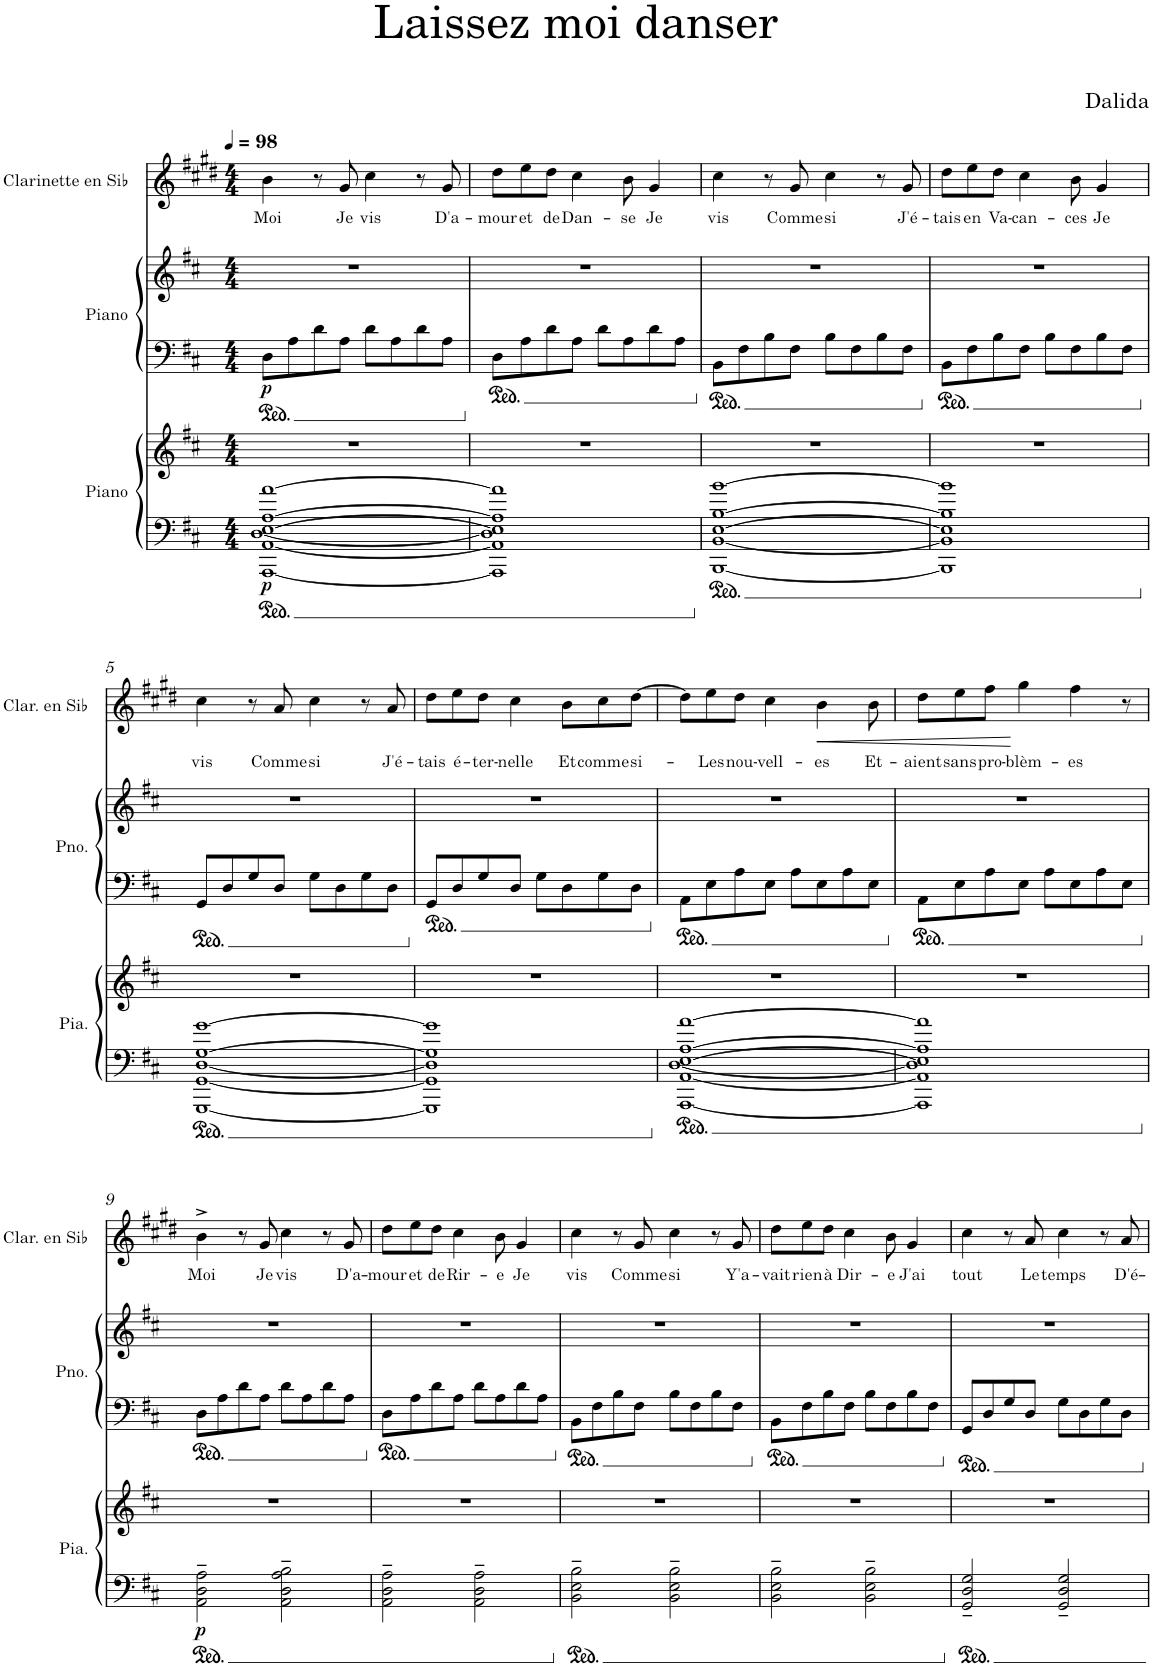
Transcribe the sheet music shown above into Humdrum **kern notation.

**kern	**kern	**dynam	**kern	**kern	**dynam	**kern	**text	**dynam
*part3	*part3	*part3	*part2	*part2	*part2	*part1	*part1	*part1
*staff5	*staff4	*staff4/5	*staff3	*staff2	*staff2/3	*staff1	*staff1	*staff1
*I"Piano	*	*	*I"Piano	*	*	*I"Clarinette en Sib	*	*
*I'Pia.	*	*	*I'Pno.	*	*	*I'Clar. en Sib	*	*
*clefF4	*clefG2	*	*clefF4	*clefG2	*	*clefG2	*	*
*	*	*	*	*	*	*Trd1c2	*	*
*k[f#c#]	*k[f#c#]	*	*k[f#c#]	*k[f#c#]	*	*k[f#c#g#d#]	*	*
*M4/4	*M4/4	*	*M4/4	*M4/4	*	*M4/4	*	*
*MM98	*MM98	*	*MM98	*MM98	*	*MM98	*	*
=1	=1	=1	=1	=1	=1	=1	=1	=1
!	!	!LO:DY:b=2	!	!	!LO:DY:b=2	!	!LO:LY:b	!
[1AAA [1AA [1D [1E [1A [1a	1r	p	8D\L	1r	p	4b\	Moi	.
.	.	.	8A\	.	.	.	.	.
.	.	.	8d\	.	.	8r	.	.
!	!	!	!	!	!	!	!LO:LY:b	!
.	.	.	8A\J	.	.	8g#/	Je	.
!	!	!	!	!	!	!	!LO:LY:b	!
.	.	.	8d\L	.	.	4cc#\	vis	.
.	.	.	8A\	.	.	.	.	.
.	.	.	8d\	.	.	8r	.	.
!	!	!	!	!	!	!	!LO:LY:b	!
.	.	.	8A\J	.	.	8g#/	D'a-	.
=2	=2	=2	=2	=2	=2	=2	=2	=2
!	!	!	!	!	!	!	!LO:LY:b	!
1AAA] 1AA] 1D] 1E] 1A] 1a]	1r	.	8D\L	1r	.	8dd#\L	-mour	.
!	!	!	!	!	!	!	!LO:LY:b	!
.	.	.	8A\	.	.	8ee\	et	.
!	!	!	!	!	!	!	!LO:LY:b	!
.	.	.	8d\	.	.	8dd#\J	de	.
!	!	!	!	!	!	!	!LO:LY:b	!
.	.	.	8A\J	.	.	4cc#\	Dan-	.
.	.	.	8d\L	.	.	.	.	.
!	!	!	!	!	!	!	!LO:LY:b	!
.	.	.	8A\	.	.	8b\	-se	.
!	!	!	!	!	!	!	!LO:LY:b	!
.	.	.	8d\	.	.	4g#/	Je	.
.	.	.	8A\J	.	.	.	.	.
=3	=3	=3	=3	=3	=3	=3	=3	=3
!	!	!	!	!	!	!	!LO:LY:b	!
[1BBB [1BB [1E [1B [1b	1r	.	8BB\L	1r	.	4cc#\	vis	.
.	.	.	8F#\	.	.	.	.	.
.	.	.	8B\	.	.	8r	.	.
!	!	!	!	!	!	!	!LO:LY:b	!
.	.	.	8F#\J	.	.	8g#/	Comme	.
!	!	!	!	!	!	!	!LO:LY:b	!
.	.	.	8B\L	.	.	4cc#\	si	.
.	.	.	8F#\	.	.	.	.	.
.	.	.	8B\	.	.	8r	.	.
!	!	!	!	!	!	!	!LO:LY:b	!
.	.	.	8F#\J	.	.	8g#/	J'é-	.
=4	=4	=4	=4	=4	=4	=4	=4	=4
!	!	!	!	!	!	!	!LO:LY:b	!
1BBB] 1BB] 1E] 1B] 1b]	1r	.	8BB\L	1r	.	8dd#\L	tais	.
!	!	!	!	!	!	!	!LO:LY:b	!
.	.	.	8F#\	.	.	8ee\	en	.
!	!	!	!	!	!	!	!LO:LY:b	!
.	.	.	8B\	.	.	8dd#\J	Va-	.
!	!	!	!	!	!	!	!LO:LY:b	!
.	.	.	8F#\J	.	.	4cc#\	-can-	.
.	.	.	8B\L	.	.	.	.	.
!	!	!	!	!	!	!	!LO:LY:b	!
.	.	.	8F#\	.	.	8b\	-ces	.
!	!	!	!	!	!	!	!LO:LY:b	!
.	.	.	8B\	.	.	4g#/	Je	.
.	.	.	8F#\J	.	.	.	.	.
!!LO:LB:g=z
=5	=5	=5	=5	=5	=5	=5	=5	=5
!	!	!	!	!	!	!	!LO:LY:b	!
[1GGG [1GG [1D [1G [1g	1r	.	8GG/L	1r	.	4cc#\	vis	.
.	.	.	8D/	.	.	.	.	.
.	.	.	8G/	.	.	8r	.	.
!	!	!	!	!	!	!	!LO:LY:b	!
.	.	.	8D/J	.	.	8a/	Comme	.
!	!	!	!	!	!	!	!LO:LY:b	!
.	.	.	8G\L	.	.	4cc#\	si	.
.	.	.	8D\	.	.	.	.	.
.	.	.	8G\	.	.	8r	.	.
!	!	!	!	!	!	!	!LO:LY:b	!
.	.	.	8D\J	.	.	8a/	J'é-	.
=6	=6	=6	=6	=6	=6	=6	=6	=6
!	!	!	!	!	!	!	!LO:LY:b	!
1GGG] 1GG] 1D] 1G] 1g]	1r	.	8GG/L	1r	.	8dd#\L	-tais	.
!	!	!	!	!	!	!	!LO:LY:b	!
.	.	.	8D/	.	.	8ee\	é-	.
!	!	!	!	!	!	!	!LO:LY:b	!
.	.	.	8G/	.	.	8dd#\J	-ter-	.
!	!	!	!	!	!	!	!LO:LY:b	!
.	.	.	8D/J	.	.	4cc#\	-nelle	.
.	.	.	8G\L	.	.	.	.	.
!	!	!	!	!	!	!	!LO:LY:b	!
.	.	.	8D\	.	.	8b\L	Et	.
!	!	!	!	!	!	!	!LO:LY:b	!
.	.	.	8G\	.	.	8cc#\	comme	.
!	!	!	!	!	!	!	!LO:LY:b	!
.	.	.	8D\J	.	.	[8dd#\J	si-	.
=7	=7	=7	=7	=7	=7	=7	=7	=7
[1AAA [1AA [1D [1E [1A [1a	1r	.	8AA\L	1r	.	8dd#\L]	.	.
!	!	!	!	!	!	!	!LO:LY:b	!
.	.	.	8E\	.	.	8ee\	Les	.
!	!	!	!	!	!	!	!LO:LY:b	!
.	.	.	8A\	.	.	8dd#\J	nou-	.
!	!	!	!	!	!	!	!LO:LY:b	!
.	.	.	8E\J	.	.	4cc#\	-vell-	.
.	.	.	8A\L	.	.	.	.	.
!	!	!	!	!	!	!	!LO:LY:b	!LO:HP:b
.	.	.	8E\	.	.	4b\	-es	<
.	.	.	8A\	.	.	.	.	.
!	!	!	!	!	!	!	!LO:LY:b	!
.	.	.	8E\J	.	.	8b\	Et-	.
=8	=8	=8	=8	=8	=8	=8	=8	=8
!	!	!	!	!	!	!	!LO:LY:b	!
1AAA] 1AA] 1D] 1E] 1A] 1a]	1r	.	8AA\L	1r	.	8dd#\L	-aient	.
!	!	!	!	!	!	!	!LO:LY:b	!
.	.	.	8E\	.	.	8ee\	sans	.
!	!	!	!	!	!	!	!LO:LY:b	!
.	.	.	8A\	.	.	8ff#\J	pro-	.
!	!	!	!	!	!	!	!LO:LY:b	!
.	.	.	8E\J	.	.	4gg#\	-blèm-	[
.	.	.	8A\L	.	.	.	.	.
!	!	!	!	!	!	!	!LO:LY:b	!
.	.	.	8E\	.	.	4ff#\	-es	.
.	.	.	8A\	.	.	.	.	.
.	.	.	8E\J	.	.	8r	.	.
!!LO:LB:g=z
=9	=9	=9	=9	=9	=9	=9	=9	=9
!	!	!LO:DY:b=2	!	!	!	!	!LO:LY:b	!
2AA\~ 2D\~ 2A\~	1r	p	8D\L	1r	.	4b^\	Moi	.
.	.	.	8A\	.	.	.	.	.
.	.	.	8d\	.	.	8r	.	.
!	!	!	!	!	!	!	!LO:LY:b	!
.	.	.	8A\J	.	.	8g#/	Je	.
!	!	!	!	!	!	!	!LO:LY:b	!
2AA\~ 2D\~ 2A\~ 2B\~	.	.	8d\L	.	.	4cc#\	vis	.
.	.	.	8A\	.	.	.	.	.
.	.	.	8d\	.	.	8r	.	.
!	!	!	!	!	!	!	!LO:LY:b	!
.	.	.	8A\J	.	.	8g#/	D'a-	.
=10	=10	=10	=10	=10	=10	=10	=10	=10
!	!	!	!	!	!	!	!LO:LY:b	!
2AA\~ 2D\~ 2A\~	1r	.	8D\L	1r	.	8dd#\L	-mour	.
!	!	!	!	!	!	!	!LO:LY:b	!
.	.	.	8A\	.	.	8ee\	et	.
!	!	!	!	!	!	!	!LO:LY:b	!
.	.	.	8d\	.	.	8dd#\J	de	.
!	!	!	!	!	!	!	!LO:LY:b	!
.	.	.	8A\J	.	.	4cc#\	Rir-	.
2AA\~ 2D\~ 2A\~	.	.	8d\L	.	.	.	.	.
!	!	!	!	!	!	!	!LO:LY:b	!
.	.	.	8A\	.	.	8b\	-e	.
!	!	!	!	!	!	!	!LO:LY:b	!
.	.	.	8d\	.	.	4g#/	Je	.
.	.	.	8A\J	.	.	.	.	.
=11	=11	=11	=11	=11	=11	=11	=11	=11
!	!	!	!	!	!	!	!LO:LY:b	!
2BB\~ 2E\~ 2B\~	1r	.	8BB\L	1r	.	4cc#\	vis	.
.	.	.	8F#\	.	.	.	.	.
.	.	.	8B\	.	.	8r	.	.
!	!	!	!	!	!	!	!LO:LY:b	!
.	.	.	8F#\J	.	.	8g#/	Comme	.
!	!	!	!	!	!	!	!LO:LY:b	!
2BB\~ 2E\~ 2B\~	.	.	8B\L	.	.	4cc#\	si	.
.	.	.	8F#\	.	.	.	.	.
.	.	.	8B\	.	.	8r	.	.
!	!	!	!	!	!	!	!LO:LY:b	!
.	.	.	8F#\J	.	.	8g#/	Y'a-	.
=12	=12	=12	=12	=12	=12	=12	=12	=12
!	!	!	!	!	!	!	!LO:LY:b	!
2BB\~ 2E\~ 2B\~	1r	.	8BB\L	1r	.	8dd#\L	-vait	.
!	!	!	!	!	!	!	!LO:LY:b	!
.	.	.	8F#\	.	.	8ee\	rien	.
!	!	!	!	!	!	!	!LO:LY:b	!
.	.	.	8B\	.	.	8dd#\J	à	.
!	!	!	!	!	!	!	!LO:LY:b	!
.	.	.	8F#\J	.	.	4cc#\	Dir-	.
2BB\~ 2E\~ 2B\~	.	.	8B\L	.	.	.	.	.
!	!	!	!	!	!	!	!LO:LY:b	!
.	.	.	8F#\	.	.	8b\	-e	.
!	!	!	!	!	!	!	!LO:LY:b	!
.	.	.	8B\	.	.	4g#/	J'ai	.
.	.	.	8F#\J	.	.	.	.	.
=13	=13	=13	=13	=13	=13	=13	=13	=13
!	!	!	!	!	!	!	!LO:LY:b	!
2GG/~ 2D/~ 2G/~	1r	.	8GG/L	1r	.	4cc#\	tout	.
.	.	.	8D/	.	.	.	.	.
.	.	.	8G/	.	.	8r	.	.
!	!	!	!	!	!	!	!LO:LY:b	!
.	.	.	8D/J	.	.	8a/	Le	.
!	!	!	!	!	!	!	!LO:LY:b	!
2GG/~ 2D/~ 2G/~	.	.	8G\L	.	.	4cc#\	temps	.
.	.	.	8D\	.	.	.	.	.
.	.	.	8G\	.	.	8r	.	.
!	!	!	!	!	!	!	!LO:LY:b	!
.	.	.	8D\J	.	.	8a/	D'é-	.
=	=	=	=	=	=	=	=	=
*-	*-	*-	*-	*-	*-	*-	*-	*-
